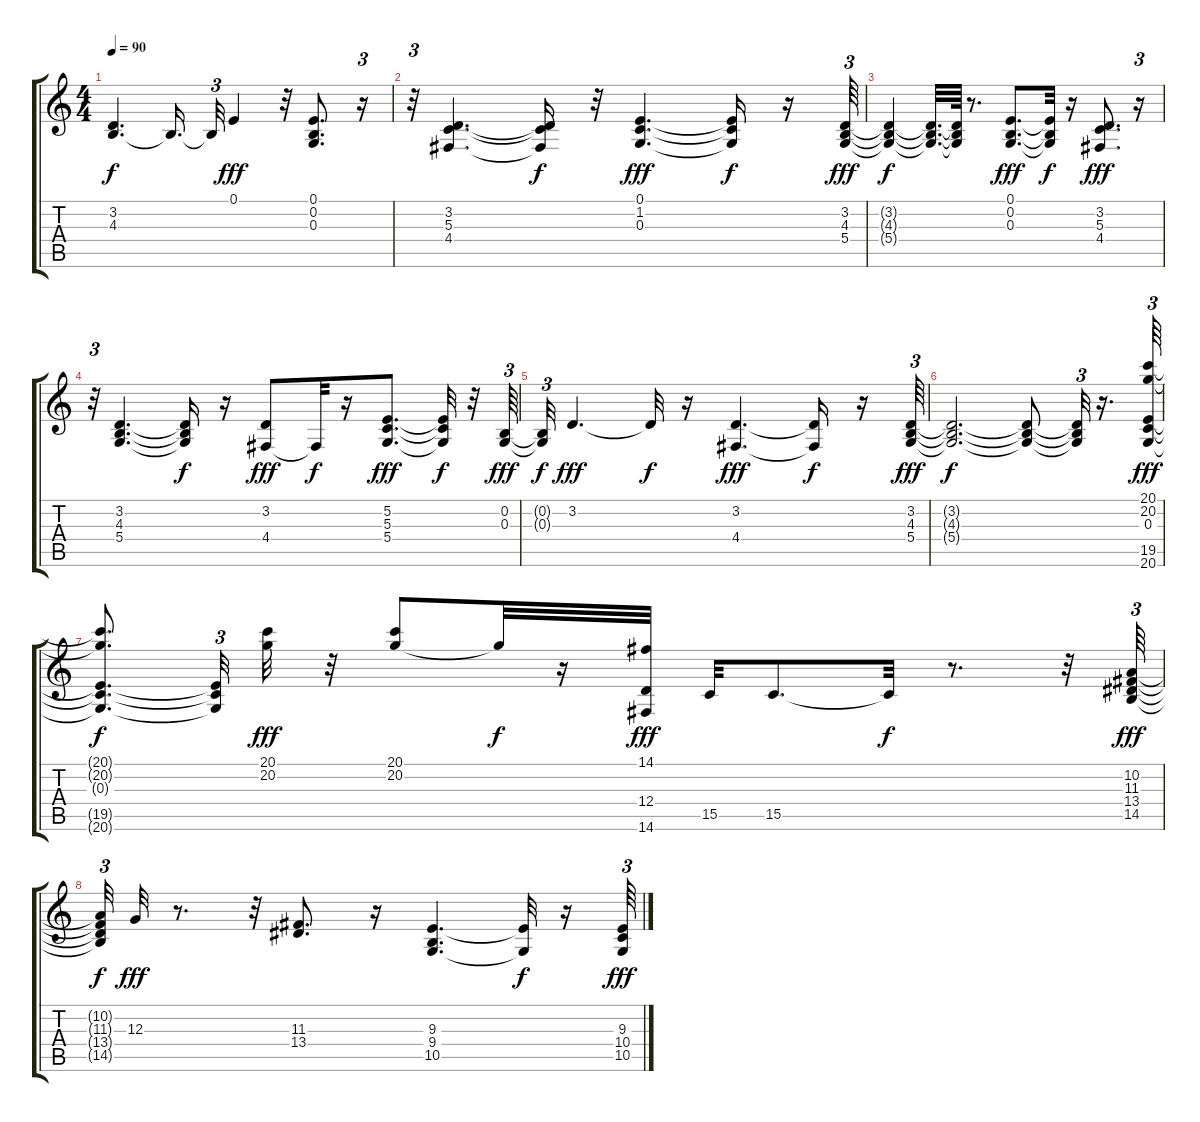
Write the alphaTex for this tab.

\track "" {instrument acousticgrandpiano}
\staff {score tabs}
\tuning (E4 B3 G3 D3 A2 E2) {hide}
\ts (4 4)
\tempo 90
\clef g2
\ks c
(3.2{t} 4.3{t}).4{d dy f} 4.3{t}.16{d} 4.3{t}.32{tu (3 2)} 0.1.4{dy fff} r.32 (0.1 0.2 0.3).8{d} r.16{tu (3 2)} |
r.32{tu (3 2)} (3.2 5.3 4.4).4{d} (3.2{t} 5.3{t} 4.4{t}).16{dy f} r.32 (0.1 1.2 0.3).4{d dy fff} (0.1{t} 1.2{t} 0.3{t}).16{dy f} r.16 (3.2 4.3 5.4).64{tu (3 2) dy fff} |
(3.2{t} 4.3{t} 5.4{t}).4{dy f} (3.2{t} 4.3{t} 5.4{t}).32{d} (3.2{t} 4.3{t} 5.4{t}).64 r.8{d} (0.1 0.2 0.3).8{d dy fff} (0.1{t} 0.2{t} 0.3{t}).32{dy f} r.16 (3.2 5.3 4.4).8{d dy fff} r.16{tu (3 2)} |
r.32{tu (3 2)} (3.2 4.3 5.4).4{d} (3.2{t} 4.3{t} 5.4{t}).16{dy f} r.16 (3.2 4.4).8{dy fff} 4.4{t}.32{dy f} r.16 (5.2 5.3 5.4).8{d dy fff} (5.2{t} 5.3{t} 5.4{t}).32{dy f} r.32 (0.2 0.3).64{tu (3 2) dy fff} |
(0.2{t} 0.3{t}).32{tu (3 2) dy f} 3.2.4{d dy fff} 3.2{t}.32{dy f} r.16 (3.2 4.4).4{d dy fff} (3.2{t} 4.4{t}).16{dy f} r.16 (3.2 4.3 5.4).64{tu (3 2) dy fff} |
(3.2{t} 4.3{t} 5.4{t}).2{d dy f} (3.2{t} 4.3{t} 5.4{t}).8 (3.2{t} 4.3{t} 5.4{t}).32{tu (3 2)} r.16{d} (20.1 20.2 0.3 19.5 20.6).64{tu (3 2) dy fff} |
(20.1{t} 20.2{t} 0.3{t} 19.5{t} 20.6{t}).8{d dy f} (0.3{t} 19.5{t} 20.6{t}).32{tu (3 2)} (20.1 20.2).32{dy fff} r.32 (20.1 20.2).8 20.2{t}.32{dy f} r.16 (14.1 12.4 14.6).32{dy fff} 15.5.32 15.5.8{d} 15.5{t}.32{dy f} r.8{d} r.32 (10.2 11.3 13.4 14.5).64{tu (3 2) dy fff} |
(10.2{t} 11.3{t} 13.4{t} 14.5{t}).32{tu (3 2) dy f} 12.3.32{dy fff} r.8{d} r.32 (11.3 13.4).8{d} r.16 (9.3 9.4 10.5).4{d} (9.3{t} 10.5{t}).32{dy f} r.16 (9.3 10.4 10.5).64{tu (3 2) dy fff}
